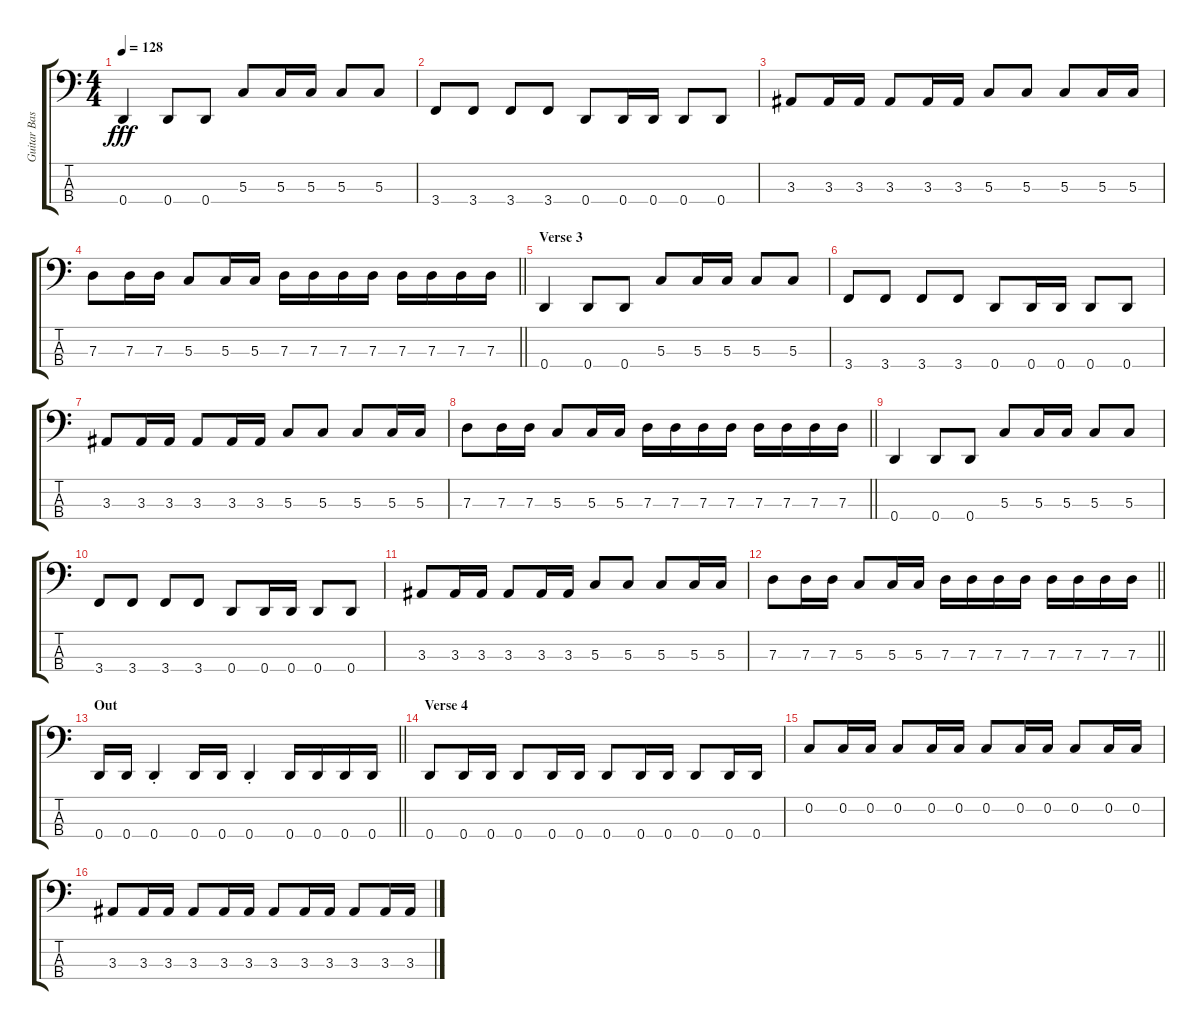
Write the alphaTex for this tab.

\track ("Guitar Bass" "Guitar Bas") {instrument electricbassfinger}
\staff {score tabs}
\tuning (F2 C2 G1 D1) {hide}
\ts (4 4)
\tempo 128
\clef f4
\ks c
0.4.4{dy fff} 0.4.8 0.4.8 5.3.8 5.3.16 5.3.16 5.3.8 5.3.8 |
3.4.8 3.4.8 3.4.8 3.4.8 0.4.8 0.4.16 0.4.16 0.4.8 0.4.8 |
3.3.8 3.3.16 3.3.16 3.3.8 3.3.16 3.3.16 5.3.8 5.3.8 5.3.8 5.3.16 5.3.16 |
\barLineRight lightlight
7.3.8 7.3.16 7.3.16 5.3.8 5.3.16 5.3.16 7.3.16 7.3.16 7.3.16 7.3.16 7.3.16 7.3.16 7.3.16 7.3.16 |
\section ("" "Verse 3")
0.4.4 0.4.8 0.4.8 5.3.8 5.3.16 5.3.16 5.3.8 5.3.8 |
3.4.8 3.4.8 3.4.8 3.4.8 0.4.8 0.4.16 0.4.16 0.4.8 0.4.8 |
3.3.8 3.3.16 3.3.16 3.3.8 3.3.16 3.3.16 5.3.8 5.3.8 5.3.8 5.3.16 5.3.16 |
\barLineRight lightlight
7.3.8 7.3.16 7.3.16 5.3.8 5.3.16 5.3.16 7.3.16 7.3.16 7.3.16 7.3.16 7.3.16 7.3.16 7.3.16 7.3.16 |
0.4.4 0.4.8 0.4.8 5.3.8 5.3.16 5.3.16 5.3.8 5.3.8 |
3.4.8 3.4.8 3.4.8 3.4.8 0.4.8 0.4.16 0.4.16 0.4.8 0.4.8 |
3.3.8 3.3.16 3.3.16 3.3.8 3.3.16 3.3.16 5.3.8 5.3.8 5.3.8 5.3.16 5.3.16 |
\barLineRight lightlight
7.3.8 7.3.16 7.3.16 5.3.8 5.3.16 5.3.16 7.3.16 7.3.16 7.3.16 7.3.16 7.3.16 7.3.16 7.3.16 7.3.16 |
\section ("" "Out")
\barLineRight lightlight
0.4.16 0.4.16 0.4{st}.4 0.4.16 0.4.16 0.4{st}.4 0.4.16 0.4.16 0.4.16 0.4.16 |
\section ("" "Verse 4")
0.4.8 0.4.16 0.4.16 0.4.8 0.4.16 0.4.16 0.4.8 0.4.16 0.4.16 0.4.8 0.4.16 0.4.16 |
0.2.8 0.2.16 0.2.16 0.2.8 0.2.16 0.2.16 0.2.8 0.2.16 0.2.16 0.2.8 0.2.16 0.2.16 |
3.3.8 3.3.16 3.3.16 3.3.8 3.3.16 3.3.16 3.3.8 3.3.16 3.3.16 3.3.8 3.3.16 3.3.16
